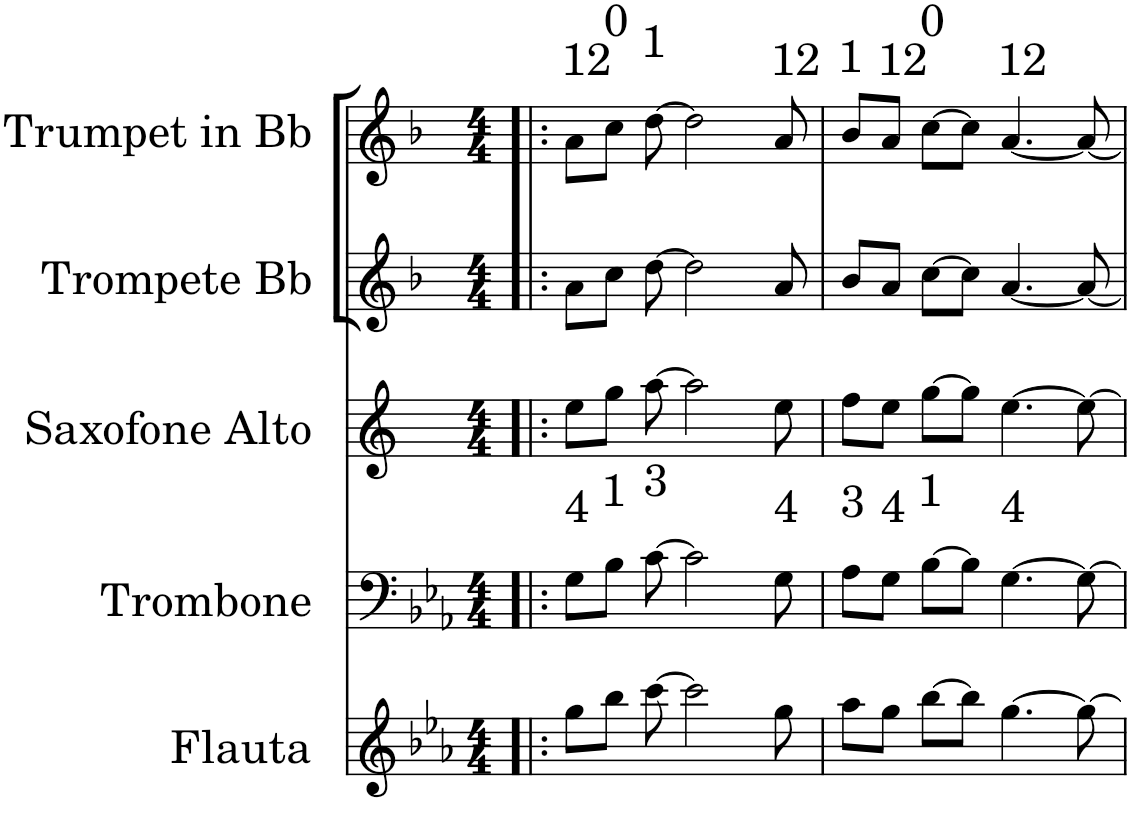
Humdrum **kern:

**kern	**kern	**kern	**kern	**kern
*part5	*part4	*part3	*part2	*part1
*staff5	*staff4	*staff3	*staff2	*staff1
*I"Flauta	*I"Trombone	*I"Saxofone Alto	*I"Trompete Bb	*I"Trumpet in Bb
*I'Fl.	*I'Trb	*	*I'Tpt	*I'Tpt.
*clefG2	*clefF4	*clefG2	*clefG2	*clefG2
*	*	*Trd5c9	*Trd1c2	*Trd1c2
*k[b-e-a-]	*k[b-e-a-]	*k[]	*k[b-]	*k[b-]
*E-:	*E-:	*	*F:	*F:
*M4/4	*M4/4	*M4/4	*M4/4	*M4/4
=1!|:	=1!|:	=1!|:	=1!|:	=1!|:
!	!	!	!	!LO:TX:a:t=12
!	!LO:TX:a:t=4	!	!	!
8gg\L	8G\L	8ee\L	8a\L	8a\L
!	!	!	!	!LO:TX:a:t=0
!	!LO:TX:a:t=1	!	!	!
8bb-\J	8B-\J	8gg\J	8cc\J	8cc\J
!	!	!	!	!LO:TX:a:t=1
!	!LO:TX:a:t=3	!	!	!
[>8ccc\	[>8c\	[>8aa\	[>8dd\	[>8dd\
2ccc\]	2c\]	2aa\]	2dd\]	2dd\]
!	!	!	!	!LO:TX:a:t=12
!	!LO:TX:a:t=4	!	!	!
8gg\	8G\	8ee\	8a/	8a/
=2	=2	=2	=2	=2
!	!	!	!	!LO:TX:a:t=1
!	!LO:TX:a:t=3	!	!	!
8aa-\L	8A-\L	8ff\L	8b-/L	8b-/L
!	!	!	!	!LO:TX:a:t=12
!	!LO:TX:a:t=4	!	!	!
8gg\J	8G\J	8ee\J	8a/J	8a/J
!	!	!	!	!LO:TX:a:t=0
!	!LO:TX:a:t=1	!	!	!
[>8bb-\L	[>8B-\L	[>8gg\L	[>8cc\L	[>8cc\L
8bb-\J]	8B-\J]	8gg\J]	8cc\J]	8cc\J]
!	!	!	!	!LO:TX:a:t=12
!	!LO:TX:a:t=4	!	!	!
[>4.gg\	[>4.G\	[>4.ee\	[<4.a/	[<4.a/
8gg\_	8G\_	8ee\_	8a/_	8a/_
=	=	=	=	=
*-	*-	*-	*-	*-
